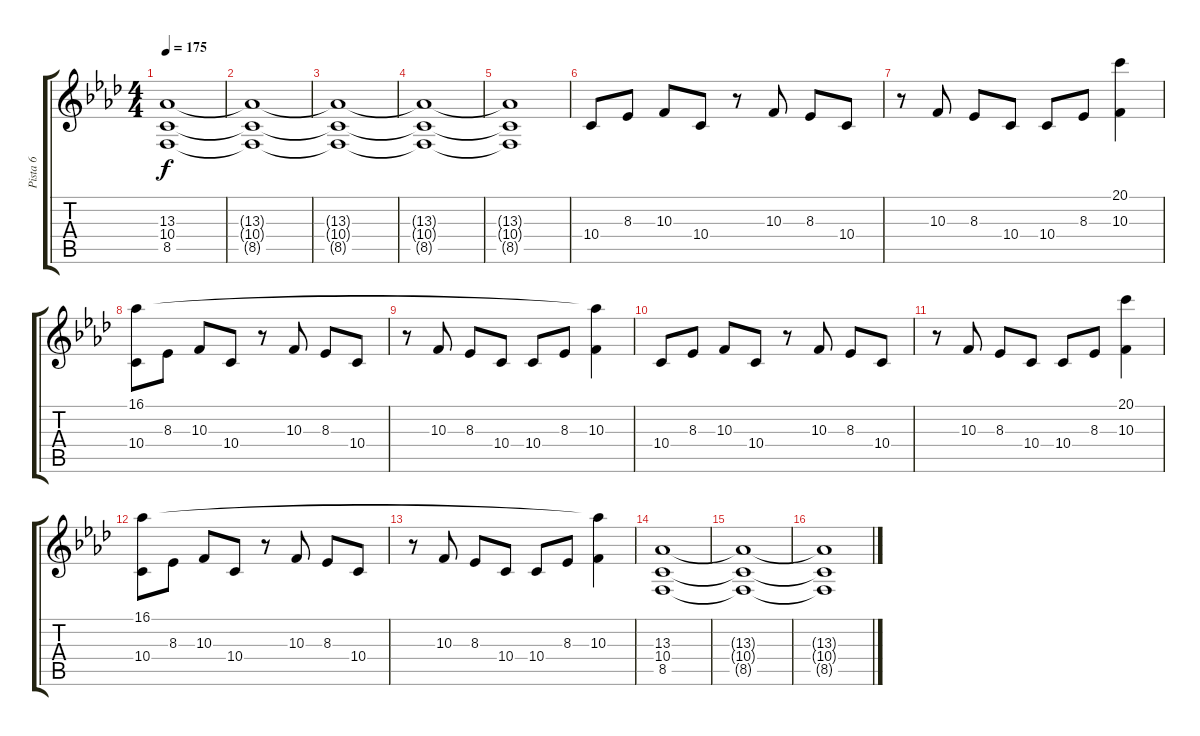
\track ("Pista 6" "Pista 6") {instrument stringensemble1}
\staff {score tabs}
\tuning (E4 B3 G3 D3 A2 E2) {hide}
\ts (4 4)
\tempo 175
\clef g2
\ks fminor
(13.3{t} 10.4{t} 8.5{t}).1{dy f} |
(13.3{t} 10.4{t} 8.5{t}).1 |
(13.3{t} 10.4{t} 8.5{t}).1 |
(13.3{t} 10.4{t} 8.5{t}).1 |
(13.3{t} 10.4{t} 8.5{t}).1 |
10.4.8{volume 13} 8.3.8 10.3.8 10.4.8 r.8 10.3.8 8.3.8 10.4.8 |
r.8 10.3.8 8.3.8 10.4.8 10.4.8 8.3.8 (20.1 10.3).4 |
(16.1 10.4).8 8.3.8 10.3.8 10.4.8 r.8 10.3.8 8.3.8 10.4.8 |
r.8 10.3.8 8.3.8 10.4.8 10.4.8 8.3.8 (16.1{t} 10.3).4 |
10.4.8 8.3.8 10.3.8 10.4.8 r.8 10.3.8 8.3.8 10.4.8 |
r.8 10.3.8 8.3.8 10.4.8 10.4.8 8.3.8 (20.1 10.3).4 |
(16.1 10.4).8 8.3.8 10.3.8 10.4.8 r.8 10.3.8 8.3.8 10.4.8 |
r.8 10.3.8 8.3.8 10.4.8 10.4.8 8.3.8 (16.1{t} 10.3).4 |
(13.3 10.4 8.5).1{volume 8} |
(13.3{t} 10.4{t} 8.5{t}).1 |
(13.3{t} 10.4{t} 8.5{t}).1
